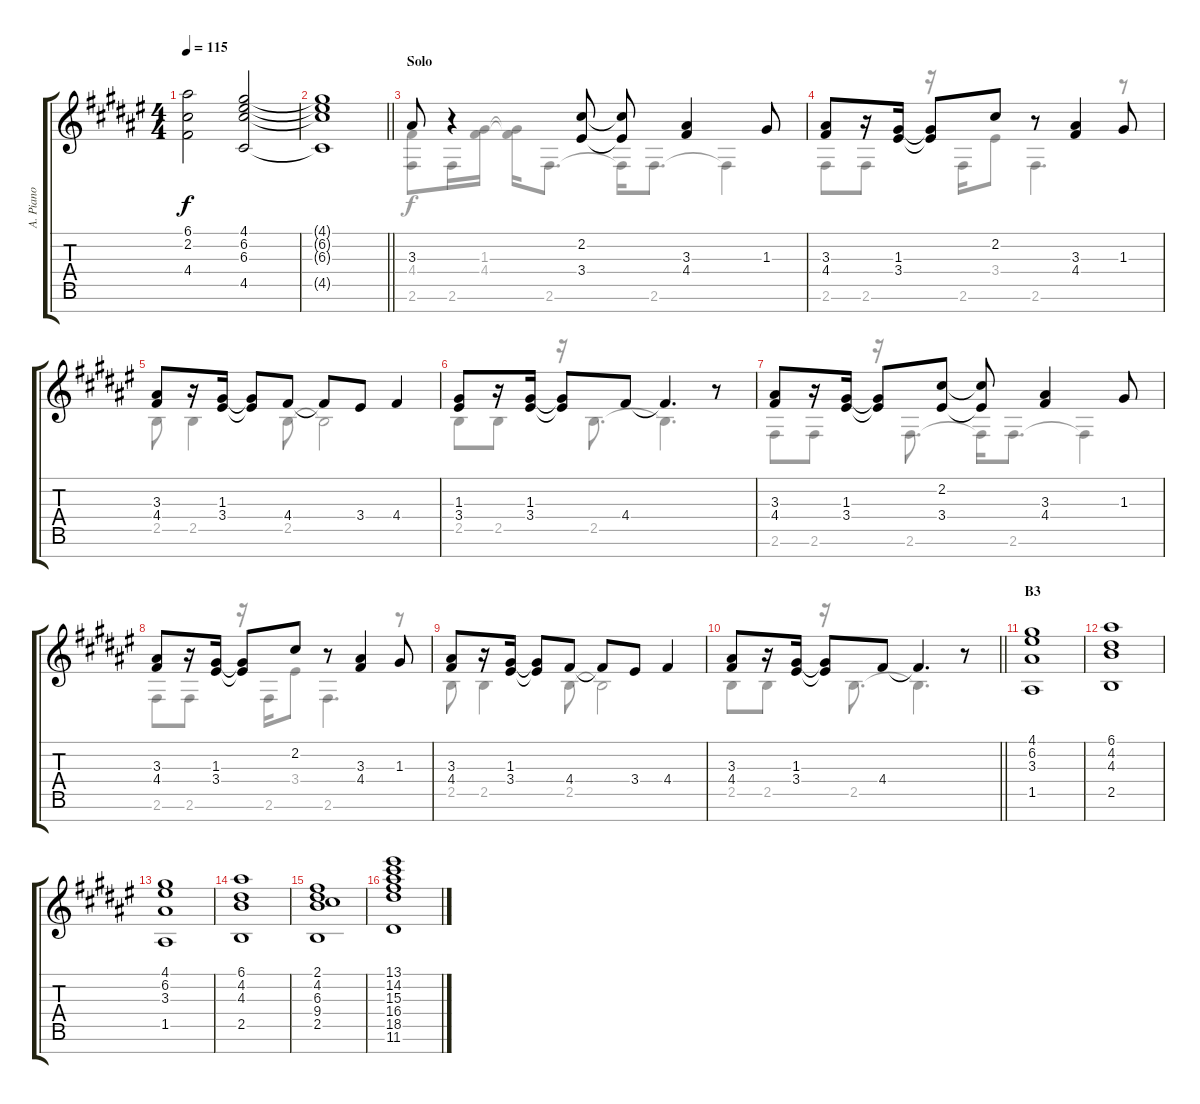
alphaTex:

\track ("A. Piano" "A. Piano") {instrument acousticgrandpiano}
\staff {score tabs}
\tuning (E5 B4 G4 D4 A3 E3 B2) {hide}
\voice
\ts (4 4)
\tempo 115
\clef g2
\ks f#
(6.1 2.2 4.4).2{dy f} (4.1 6.2 6.3 4.5).2 |
\barLineRight lightlight
(4.1{t} 6.2{t} 6.3{t} 4.5{t}).1 |
\section ("" "Solo")
3.3.8 r.4 (2.2 3.4).8 (2.2{t} 3.4{t}).8 (3.3 4.4).4 1.3.8 |
(3.3 4.4).8 r.16 (1.3 3.4).16 (1.3{t} 3.4{t}).8 2.2.8 r.8 (3.3 4.4).4 1.3.8 |
(3.3 4.4).8 r.16 (1.3 3.4).16 (1.3{t} 3.4{t}).8 4.4.8 4.4{t}.8 3.4.8 4.4.4 |
(1.3 3.4).8 r.16 (1.3 3.4).16 (1.3{t} 3.4{t}).8 4.4.8 4.4{t}.4{d} r.8 |
(3.3 4.4).8 r.16 (1.3 3.4).16 (1.3{t} 3.4{t}).8 (2.2 3.4).8 (2.2{t} 3.4{t}).8 (3.3 4.4).4 1.3.8 |
(3.3 4.4).8 r.16 (1.3 3.4).16 (1.3{t} 3.4{t}).8 2.2.8 r.8 (3.3 4.4).4 1.3.8 |
(3.3 4.4).8 r.16 (1.3 3.4).16 (1.3{t} 3.4{t}).8 4.4.8 4.4{t}.8 3.4.8 4.4.4 |
\barLineRight lightlight
(3.3 4.4).8 r.16 (1.3 3.4).16 (1.3{t} 3.4{t}).8 4.4.8 4.4{t}.4{d} r.8 |
\section ("" "B3")
(4.1 6.2 3.3 1.5).1 |
(6.1 4.2 4.3 2.5).1 |
(4.1 6.2 3.3 1.5).1 |
(6.1 4.2 4.3 2.5).1 |
(2.1 4.2 6.3 9.4 2.5).1 |
(13.1 14.2 15.3 16.4 18.5 11.6).1
\voice
\clef g2
\ottava regular
\simile none
\ks f#
|
\barLineRight lightlight
|
(4.4 2.6).8 2.6.16 (1.3 4.4).16 (1.3{t} 4.4{t}).16 2.6.8{d} 2.6{t}.16 2.6.8{d} 2.6{t}.4 |
2.6.8 2.6.8 r.16 2.6.16 3.4.8 2.6.4{d} r.8 |
2.5.8 2.5.4 2.5.8 2.5{t}.2 |
2.5.8 2.5.8 r.16 2.5.8{d} 2.5{t}.4{d} r.8 |
2.6.8 2.6.8 r.16 2.6.8{d} 2.6{t}.16 2.6.8{d} 2.6{t}.4 |
2.6.8 2.6.8 r.16 2.6.16 3.4.8 2.6.4{d} r.8 |
2.5.8 2.5.4 2.5.8 2.5{t}.2 |
\barLineRight lightlight
2.5.8 2.5.8 r.16 2.5.8{d} 2.5{t}.4{d} r.8 |
|
|
|
|
|
